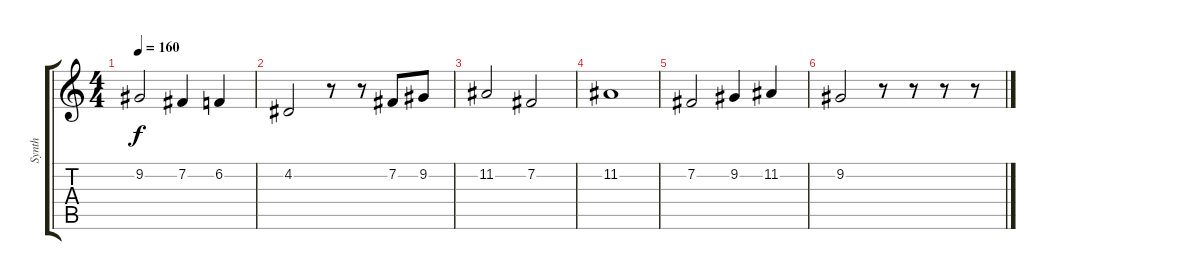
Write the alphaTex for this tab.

\track ("Synth" "Synth") {instrument lead2sawtooth}
\staff {score tabs}
\tuning (E4 B3 G3 D3 A2 E2) {hide}
\ts (4 4)
\tempo 160
\clef g2
\ks c
9.2.2{dy f} 7.2.4 6.2.4 |
4.2.2 r.8 r.8 7.2.8 9.2.8 |
11.2.2 7.2.2 |
11.2.1 |
7.2.2 9.2.4 11.2.4 |
9.2.2 r.8 r.8 r.8 r.8
